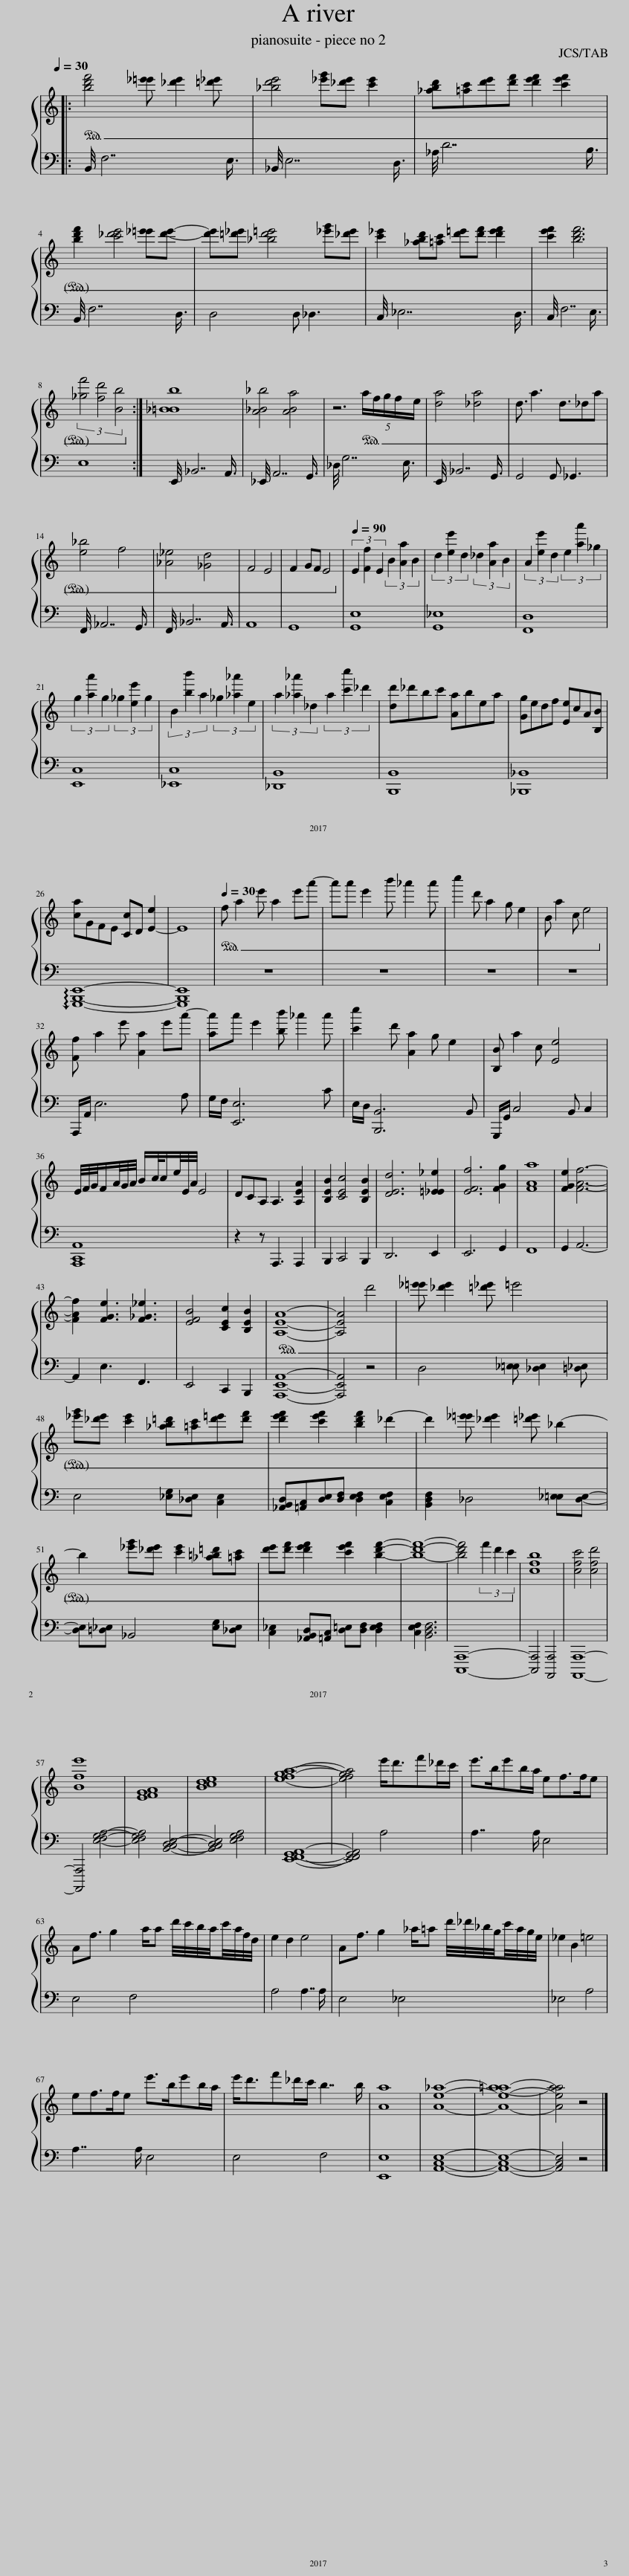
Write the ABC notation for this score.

X:1
%%score { 1 | 2 }
L:1/8
Q:1/4=30
M:none
I:linebreak $
K:C
V:1 treble
V:2 bass
V:1
|:!ped! [bd'f']4 [_e'=e'] [_d'e']2 [=d'_e'] | [_bd'e']4 [_e'g'][_d'e'] [c'e']2 | [_abd'][=ac'][d'e'][d'f'] [d'e'f']2 [c'e'f']2 |$ [bd'f']2 [c'_d'e']4 [_e'=e'][d'e']- | [d'e'][=d'_e'] [_bd'=e']4 [_e'g'][_d'e'] | %5
 [c'_e']2 [_abd'][=ac'] [d'=e'][d'f'] [d'e'f']2 | [c'e'f']2 [bd'f']6 |$ (3[_gf']4 [fd']4 [Bb]4!ped-up! :| [_B=Bb]8 | [A_B_b]4 [ABa]4 | %10
 z6!ped! (5:4:5a/f/g/f/e/ | [da]4 [_da]4 | d3/2 a3 d3/2_da |$ [e_b]4 f4 | [_A_e]4 [_Gd]4 | %15
 F4 E4 | F2 GF E4!ped-up! |[Q:1/4=90] (3E2 [Ff]2 E2 (3B2 [Aa]2 B2 | (3d2 [ee']2 d2 (3_d2 [Aa]2 B2 | (3A2 [ee']2 d2 (3e2 [aa']2 _g2 |$ %20
 (3g2 [aa']2 g2 (3_g2 [ee']2 g2 | (3B2 [bb']2 a2 (3_g2 [_a_a']2 e2 | (3a2 [_a_a']2 _d2 (3a2 [c'c'']2 _d'2 | [dd']_d'bc' [Aa]bea | [Gg]edf [Ee]cA[B,B] |$ %25
 [ca]GFE [Cc]D [E-e]2 | E8 |[Q:1/4=30]!ped! f a2 e' a2 e'a'- | a'a' e'2 b' _a'2 a' | c''2 d' a2 g e2 | %30
 B a2 c e4!ped-up! |$ [Ff] a2 e' [Aa]2 e'a'- | [aa']a' e'2 [bb'] _a'2 a' | [c'c'']2 d' [Aa]2 g e2 | [B,B] a2 c [Ee]4 |$ %35
 E/4F/4G/4F/A/4G/4A/4 B/c/4c/e/4E/4A/4 E4 | DCA, A,3 [A,EA]2 | [B,EB]2 [CEc]4 [B,EB]2 | [DEd]6 [_E=E_e]2 | [EFf]6 [FGg]2 | %40
 [FAa]8 | [FGe]2 [FAf]6- |$ [FAf]2 [FGe]3 [F_G_e]3 | [EFB]4 [CEc]2 [B,EB]2 |!ped! [A,EA]8- | %45
 [A,EA]4 d'4 | [_e'=e'] [_d'e']2 [=d'_e'] =e'4 |$ [_e'g'][_d'e'] [c'e']2 [_ab=d'][=ac'][d'=e'][d'f'] | [d'e'f']2 [c'e'f']2 [bd'f']2 _d'2- | d'2 [_e'=e'] [_d'e']2 [=d'_e'] _b2- |$ %50
 b2 [_e'g'][_d'e'] [c'e']2 [_a=b=d'][=ac'] | [d'e'][d'f'] [d'e'f']2 [c'e'f']2 [bd'f']2- | [bd'f']8- | [bd'f']4 (3f'2 d'2 c'2!ped-up! | [cfb]8 | %55
 [cfc']4 [cfd']4 |$ [Bfe']8 | [EFGA]8 | [Bcde]8 | [efga]8- | %60
 [efga]4 e'<d'f'_d'/c'/ | e'>be'b/a/ ef>fe |$ Af3/2 g2 a/a d'/4c'/4b/4a/4c'/4a/4f/4d/4 | e2 d2 e4 | Af3/2 g2 _a/=a d'/4_d'/4_b/4g/4c'/4a/4g/4e/4 | %65
 _e2 B2 =e4 |$ ef>fe e'>be'b/a/ | e'<d'f'_d'/c'/ b7/2 b/ | [Aa]8 | [Ae_a]8- | %70
 [Aea=a]8- | [Aeaa]4 z4 |] %72
V:2
|: B,,/4 F,7 E,3/4 | _B,,/4 E,7 D,3/4 | _A,/4 D7 B,3/4 |$ B,,/4 F,7 D,3/4 | D,4 D, _D,3 | %5
 C,/4 _E,7 D,3/4 | C,/4 F,7 E,3/4 |$ E,8 :| E,,/4 _B,,7 A,,3/4 | _E,,/4 A,,7 G,,3/4 | %10
 _D,/4 G,7 E,3/4 | E,,/4 _B,,7 G,,3/4 | G,,4 G,, _G,,3 |$ F,,/4 _A,,7 G,,3/4 | F,,/4 _B,,7 A,,3/4 | %15
 A,,8 | G,,8 | [G,,E,]8 | [G,,_E,]8 | [F,,D,]8 |$ %20
 [E,,C,]8 | [_E,,C,]8 | [_D,,B,,]8 | [B,,,B,,]8 | [_B,,,_B,,]8 |$ %25
 !arpeggio![G,,,B,,,E,,]8- | [G,,,B,,,E,,]8 | z8 | z8 | z8 | %30
 z8 |$ A,,,/A,,/ E,6 A, | G,/F,/ [E,,E,]6 C | E,/D,/ [B,,,B,,]6 B,, | G,,,/G,,/ C,4 B,, C,2 |$ %35
 [A,,,C,,A,,]8 | z2 z A,,,3 A,,,2 | B,,,2 C,,4 B,,,2 | D,,6 E,,2 | E,,6 G,,2 | %40
 F,,8 | G,,2 A,,6- |$ A,,2 E,3 F,,3 | E,,4 C,,2 B,,,2 | [A,,,E,,A,,]8- | %45
 [A,,,E,,A,,]4 z4 | D,4 [_E,=E,] [_D,E,]2 [=D,_E,] |$ E,4 [_E,G,][_D,E,] [C,E,]2 | [_A,,B,,D,][=A,,C,][D,E,][D,F,] [D,E,F,]2 [C,E,F,]2 | [B,,D,F,]2 _D,4 [_E,=E,][D,E,]- |$ %50
 [D,E,][=D,_E,] _B,,4 [E,G,][_D,E,] | [C,_E,]2 [_A,,B,,D,][=A,,C,] [D,=E,][D,F,] [D,E,F,]2 | [C,E,F,]2 [B,,D,F,]6 | [C,,,A,,,]8- | [C,,,A,,,]4 [A,,,,A,,,]4 | %55
 [A,,,,A,,,]8- |$ [A,,,,A,,,]4 [E,F,G,A,]4- | [E,F,G,A,]4 [B,,C,D,E,]4- | [B,,C,D,E,]4 [E,F,G,A,]4 | [E,,F,,G,,A,,]8- | %60
 [E,,F,,G,,A,,]4 A,4 | A,7/2 A,/ E,4 |$ E,4 F,4 | A,4 A,7/2 A,/ | E,4 _E,4 | %65
 _E,4 A,4 |$ A,7/2 A,/ E,4 | E,4 F,4 | [E,,E,]8 | [A,,C,E,]8- | %70
 [A,,C,E,]8- | [A,,C,E,]4 z4 |] %72
